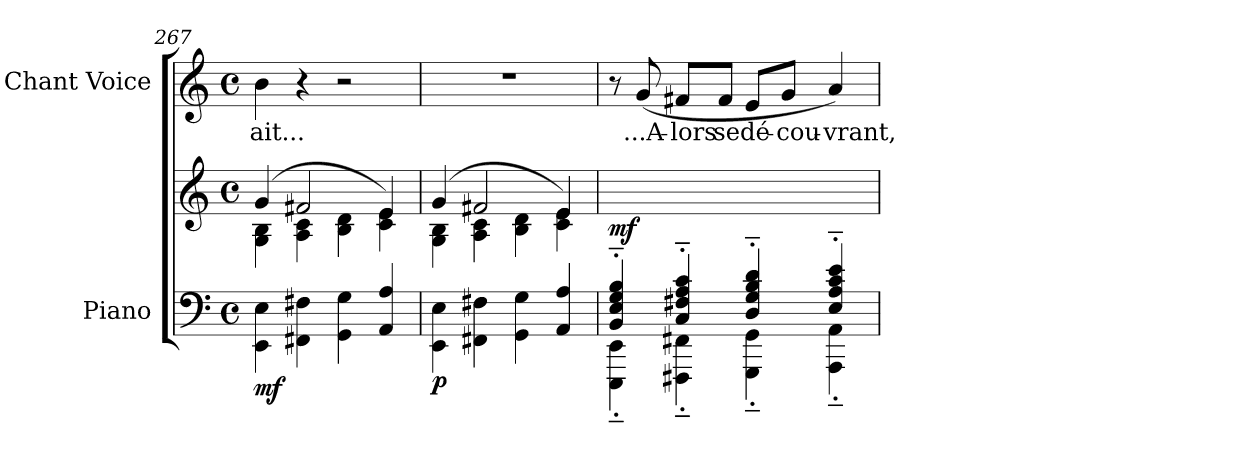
**kern	**kern	**dynam	**kern	**text
*part2	*part2	*part2	*part1	*part1
*staff3	*staff2	*staff2/3	*staff1	*staff1
*I"Piano	*	*	*I"Chant Voice	*
*I'Pno	*	*	*	*
*clefF4	*clefG2	*	*clefG2	*
*k[]	*k[]	*	*k[]	*
*M4/4	*M4/4	*	*M4/4	*
*met(c)	*met(c)	*	*met(c)	*
=267	=267	=267	=267	=267
*	*^	*	*	*
!	!	!	!LO:DY:b=2	!	!
4EE\ 4E\	(4g/	4G\ 4B\	mf	4b\	-ait...
4FF#X\ 4F#X\	2f#X/	4A\ 4c\	.	4r	.
4GG\ 4G\	.	4B\ 4d\	.	2r	.
4AA/ 4A/	4e/)	4c\ 4e\	.	.	.
=268	=268	=268	=268	=268	=268
!	!	!	!LO:DY:b=2	!	!
4EE\ 4E\	(4g/	4G\ 4B\	p	1r	.
4FF#X\ 4F#X\	2f#X/	4A\ 4c\	.	.	.
4GG\ 4G\	.	4B\ 4d\	.	.	.
4AA/ 4A/	4e/)	4c\ 4e\	.	.	.
=269	=269	=269	=269	=269	=269
*^	*	*	*	*	*
!	!	!	!	!LO:DY:a=2	!	!
*	*	*v	*v	*	*	*
4BB/'~ 4E/'~ 4G/'~ 4B/'~	4EEE\'~ 4EE\'~	1ryy	mf	8r	.
.	.	.	.	(>8g/	...A-
4C/'~ 4F#X/'~ 4A/'~ 4c/'~	4FFF#X\'~ 4FF#X\'~	.	.	8f#X/L	-lors
.	.	.	.	8f#/J	se
4D/'~ 4G/'~ 4B/'~ 4d/'~	4GGG\'~ 4GG\'~	.	.	8e/L	dé-
.	.	.	.	8g/J	-cou-
4E/'~ 4A/'~ 4c/'~ 4e/'~	4AAA\'~ 4AA\'~	.	.	4a/)	-vrant,
*v	*v	*	*	*	*
=	=	=	=	=
*-	*-	*-	*-	*-
